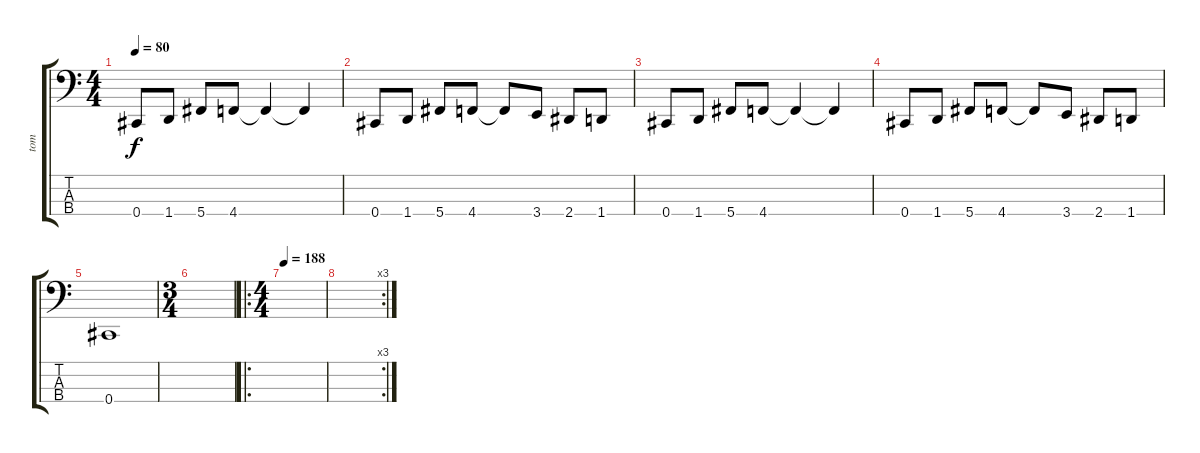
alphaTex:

\track ("tom" "tom") {instrument electricbasspick}
\staff {score tabs}
\tuning (E2 B1 Gb1 Db1) {hide}
\ts (4 4)
\tempo 80
\clef f4
\ks c
0.4.8{dy f} 1.4.8 5.4.8 4.4.8 4.4{t}.4 4.4{t}.4 |
0.4.8 1.4.8 5.4.8 4.4.8 4.4{t}.8 3.4.8 2.4.8 1.4.8 |
0.4.8 1.4.8 5.4.8 4.4.8 4.4{t}.4 4.4{t}.4 |
0.4.8 1.4.8 5.4.8 4.4.8 4.4{t}.8 3.4.8 2.4.8 1.4.8 |
0.4.1 |
\ts (3 4)
|
\ro
\ts (4 4)
\tempo 188
|
\rc 3
